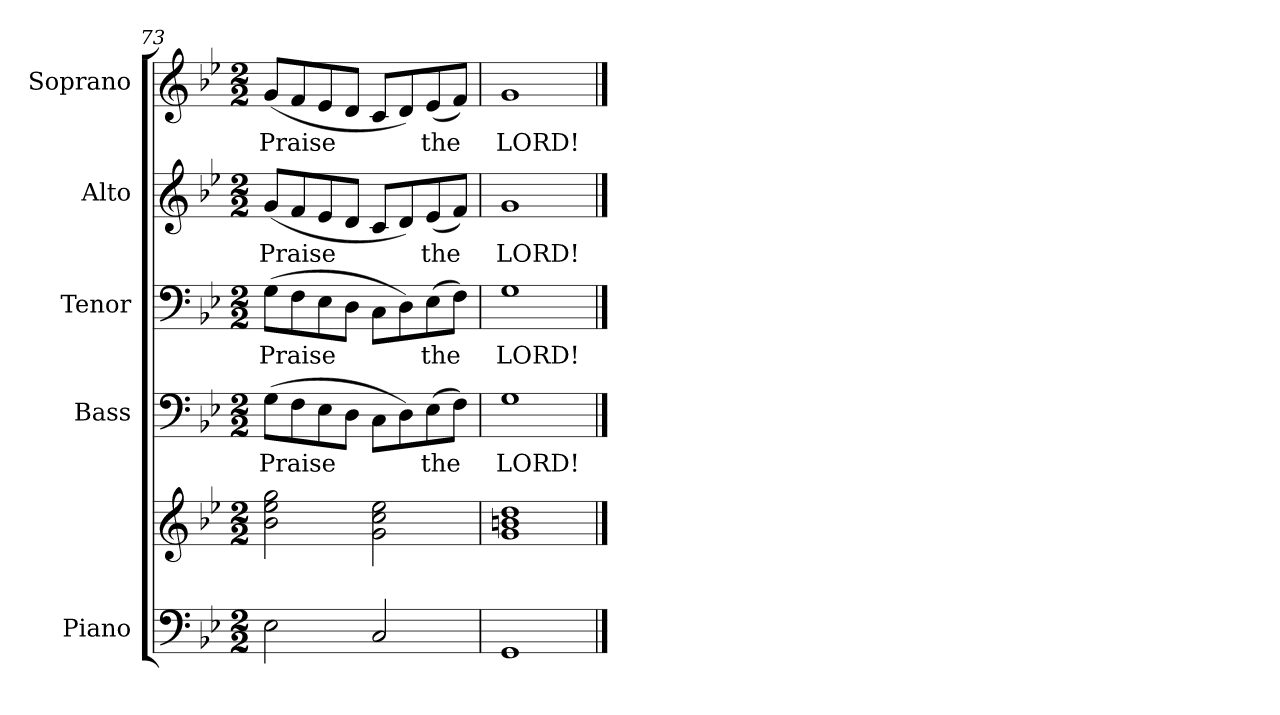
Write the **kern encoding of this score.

**kern	**kern	**kern	**text	**kern	**text	**kern	**text	**kern	**text
*part5	*part5	*part4	*part4	*part3	*part3	*part2	*part2	*part1	*part1
*staff6	*staff5	*staff4	*staff4	*staff3	*staff3	*staff2	*staff2	*staff1	*staff1
*I"Piano	*	*I"Bass	*	*I"Tenor	*	*I"Alto	*	*I"Soprano	*
*I'Pno.	*	*I'B.	*	*I'T.	*	*I'A.	*	*I'S.	*
!!LO:PB:g=z
*clefF4	*clefG2	*clefF4	*	*clefF4	*	*clefG2	*	*clefG2	*
*k[b-e-]	*k[b-e-]	*k[b-e-]	*	*k[b-e-]	*	*k[b-e-]	*	*k[b-e-]	*
*B-:	*B-:	*B-:	*	*B-:	*	*B-:	*	*B-:	*
*M2/2	*M2/2	*M2/2	*	*M2/2	*	*M2/2	*	*M2/2	*
=73	=73	=73	=73	=73	=73	=73	=73	=73	=73
!	!	!	!LO:LY:b:color=#000000	!	!	!	!	!	!
!	!	!	!	!	!LO:LY:b:color=#000000	!	!	!	!
!	!	!	!	!	!	!	!LO:LY:b:color=#000000	!	!
!	!	!	!	!	!	!	!	!	!LO:LY:b:color=#000000
2E-i\	2b-i\ 2ee-i 2ggi	(8Gi\L	Praise	(8Gi\L	Praise	(8gi/L	Praise	(8gi/L	Praise
.	.	8Fi\	.	8Fi\	.	8fi/	.	8fi/	.
.	.	8E-i\	.	8E-i\	.	8e-i/	.	8e-i/	.
.	.	8Di\J	.	8Di\J	.	8di/J	.	8di/J	.
2Ci/	2gi\ 2cci 2ee-i	8Ci\L	.	8Ci\L	.	8ci/L	.	8ci/L	.
.	.	8Di\)	.	8Di\)	.	8di/)	.	8di/)	.
!	!	!	!LO:LY:b:color=#000000	!	!	!	!	!	!
!	!	!	!	!	!LO:LY:b:color=#000000	!	!	!	!
!	!	!	!	!	!	!	!LO:LY:b:color=#000000	!	!
!	!	!	!	!	!	!	!	!	!LO:LY:b:color=#000000
.	.	(8E-i\	the	(8E-i\	the	(8e-i/	the	(8e-i/	the
.	.	8Fi\J)	.	8Fi\J)	.	8fi/J)	.	8fi/J)	.
=74	=74	=74	=74	=74	=74	=74	=74	=74	=74
!	!	!	!LO:LY:b:color=#000000	!	!	!	!	!	!
!	!	!	!	!	!LO:LY:b:color=#000000	!	!	!	!
!	!	!	!	!	!	!	!LO:LY:b:color=#000000	!	!
!	!	!	!	!	!	!	!	!	!LO:LY:b:color=#000000
1GGi	1gi 1bni 1ddi	1Gi	LORD!	1Gi	LORD!	1gi	LORD!	1gi	LORD!
==	==	==	==	==	==	==	==	==	==
*-	*-	*-	*-	*-	*-	*-	*-	*-	*-
